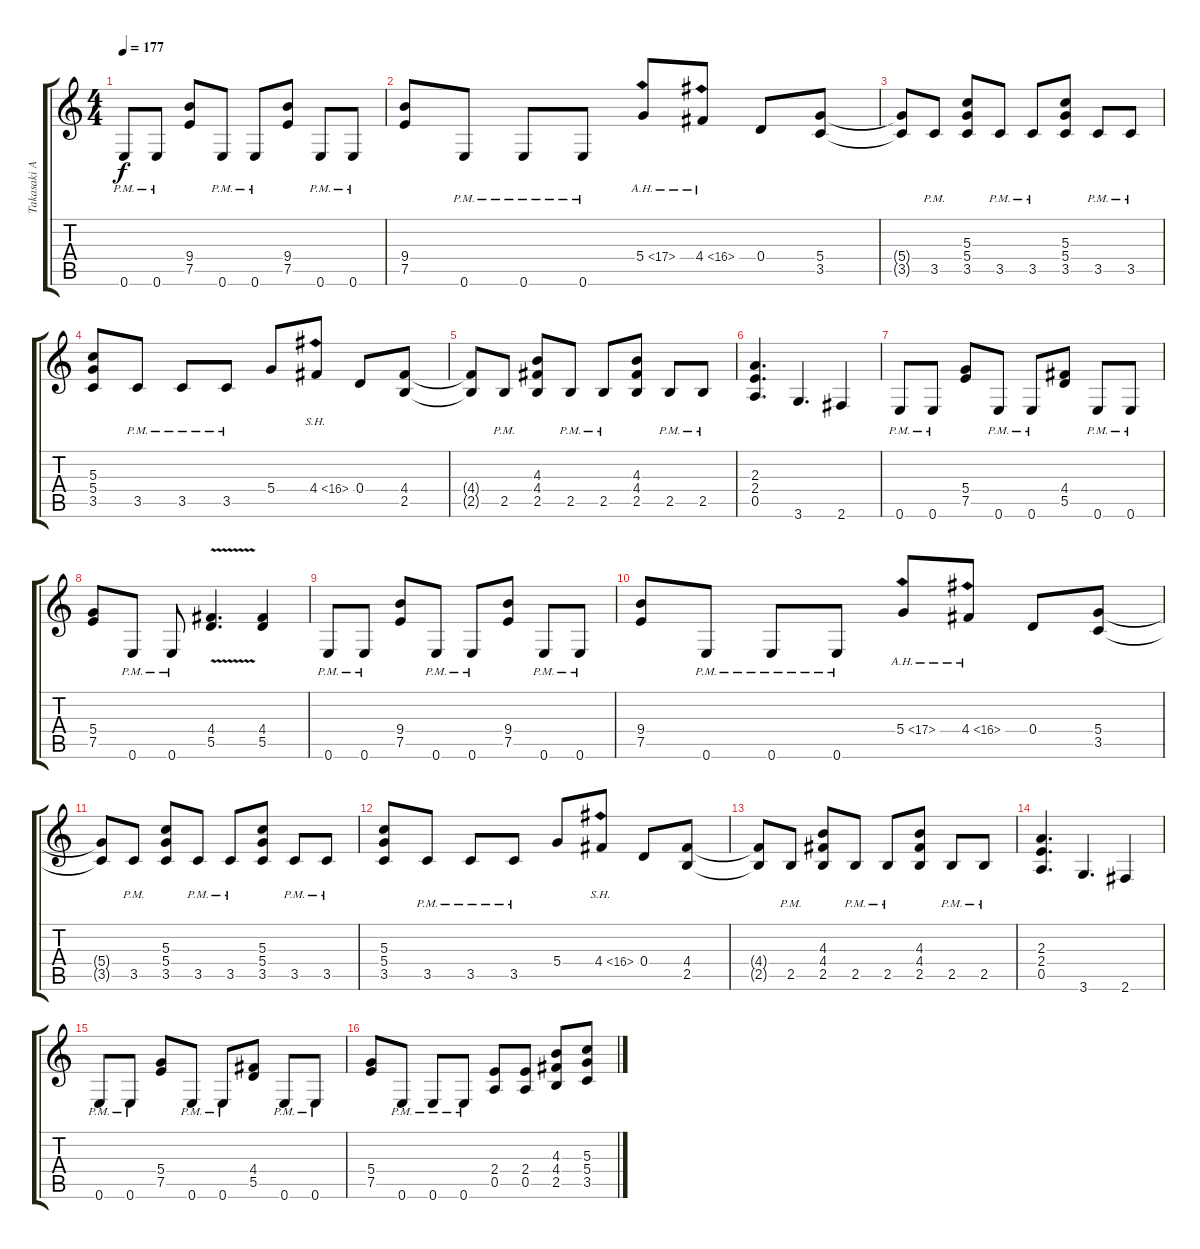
\track ("Takasaki Akira [Lead]" "Takasaki A") {instrument distortionguitar}
\staff {score tabs}
\tuning (E4 B3 G3 D3 A2 E2) {hide}
\ts (4 4)
\tempo 177
\clef g2
\ks c
0.6{pm}.8{dy f} 0.6{pm}.8 (9.4 7.5).8 0.6{pm}.8 0.6{pm}.8 (9.4 7.5).8 0.6{pm}.8 0.6{pm}.8 |
(9.4 7.5).8 0.6{pm}.8 0.6{pm}.8 0.6{pm}.8 5.4{ah 12}.8 4.4{ah 12}.8 0.4.8 (5.4 3.5).8 |
(5.4{t} 3.5{t}).8 3.5{pm}.8 (5.3 5.4 3.5).8 3.5{pm}.8 3.5{pm}.8 (5.3 5.4 3.5).8 3.5{pm}.8 3.5{pm}.8 |
(5.3 5.4 3.5).8 3.5{pm}.8 3.5{pm}.8 3.5{pm}.8 5.4.8 4.4{sh 12}.8 0.4.8 (4.4 2.5).8 |
(4.4{t} 2.5{t}).8 2.5{pm}.8 (4.3 4.4 2.5).8 2.5{pm}.8 2.5{pm}.8 (4.3 4.4 2.5).8 2.5{pm}.8 2.5{pm}.8 |
(2.3 2.4 0.5).4{d} 3.6.4{d} 2.6.4 |
0.6{pm}.8 0.6{pm}.8 (5.4 7.5).8 0.6{pm}.8 0.6{pm}.8 (4.4 5.5).8 0.6{pm}.8 0.6{pm}.8 |
(5.4 7.5).8 0.6{pm}.8 0.6{pm}.8 (4.4{v} 5.5{v}).4{d} (4.4 5.5).4 |
0.6{pm}.8 0.6{pm}.8 (9.4 7.5).8 0.6{pm}.8 0.6{pm}.8 (9.4 7.5).8 0.6{pm}.8 0.6{pm}.8 |
(9.4 7.5).8 0.6{pm}.8 0.6{pm}.8 0.6{pm}.8 5.4{ah 12}.8 4.4{ah 12}.8 0.4.8 (5.4 3.5).8 |
(5.4{t} 3.5{t}).8 3.5{pm}.8 (5.3 5.4 3.5).8 3.5{pm}.8 3.5{pm}.8 (5.3 5.4 3.5).8 3.5{pm}.8 3.5{pm}.8 |
(5.3 5.4 3.5).8 3.5{pm}.8 3.5{pm}.8 3.5{pm}.8 5.4.8 4.4{sh 12}.8 0.4.8 (4.4 2.5).8 |
(4.4{t} 2.5{t}).8 2.5{pm}.8 (4.3 4.4 2.5).8 2.5{pm}.8 2.5{pm}.8 (4.3 4.4 2.5).8 2.5{pm}.8 2.5{pm}.8 |
(2.3 2.4 0.5).4{d} 3.6.4{d} 2.6.4 |
0.6{pm}.8 0.6{pm}.8 (5.4 7.5).8 0.6{pm}.8 0.6{pm}.8 (4.4 5.5).8 0.6{pm}.8 0.6{pm}.8 |
(5.4 7.5).8 0.6{pm}.8 0.6{pm}.8 0.6{pm}.8 (2.4 0.5).8 (2.4 0.5).8 (4.3 4.4 2.5).8 (5.3 5.4 3.5).8
